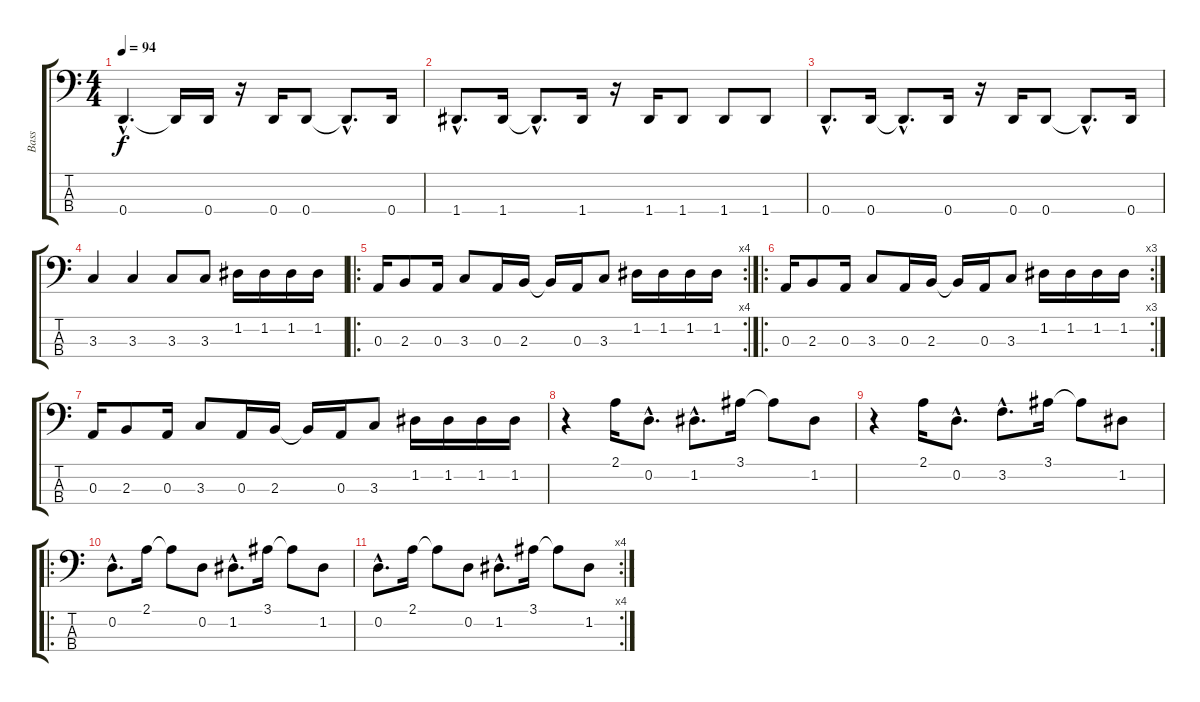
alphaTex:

\track ("Bass" "Bass") {instrument slapbass1}
\staff {score tabs}
\tuning (G2 D2 A1 D1) {hide}
\ts (4 4)
\tempo 94
\clef f4
\ks c
0.4{hac}.4{d dy f} 0.4{t}.16 0.4.16 r.16 0.4.16 0.4.8 0.4{hac t}.8{d} 0.4.16 |
1.4{hac}.8{d} 1.4.16 1.4{hac t}.8{d} 1.4.16 r.16 1.4.16 1.4.8 1.4.8 1.4.8 |
0.4{hac}.8{d} 0.4.16 0.4{hac t}.8{d} 0.4.16 r.16 0.4.16 0.4.8 0.4{hac t}.8{d} 0.4.16 |
3.3.4 3.3.4 3.3.8 3.3.8 1.2.16 1.2.16 1.2.16 1.2.16 |
\ro
\rc 4
0.3.16 2.3.8 0.3.16 3.3.8 0.3.16 2.3.16 2.3{t}.16 0.3.16 3.3.8 1.2.16 1.2.16 1.2.16 1.2.16 |
\ro
\rc 3
0.3.16 2.3.8 0.3.16 3.3.8 0.3.16 2.3.16 2.3{t}.16 0.3.16 3.3.8 1.2.16 1.2.16 1.2.16 1.2.16 |
0.3.16 2.3.8 0.3.16 3.3.8 0.3.16 2.3.16 2.3{t}.16 0.3.16 3.3.8 1.2.16 1.2.16 1.2.16 1.2.16 |
r.4 2.1.16 0.2{hac}.8{d} 1.2{hac}.8{d} 3.1.16 3.1{t}.8 1.2.8 |
r.4 2.1.16 0.2{hac}.8{d} 3.2{hac}.8{d} 3.1.16 3.1{t}.8 1.2.8 |
\ro
0.2{hac}.8{d} 2.1.16 2.1{t}.8 0.2.8 1.2{hac}.8{d} 3.1.16 3.1{t}.8 1.2.8 |
\rc 4
0.2{hac}.8{d} 2.1.16 2.1{t}.8 0.2.8 1.2{hac}.8{d} 3.1.16 3.1{t}.8 1.2.8
